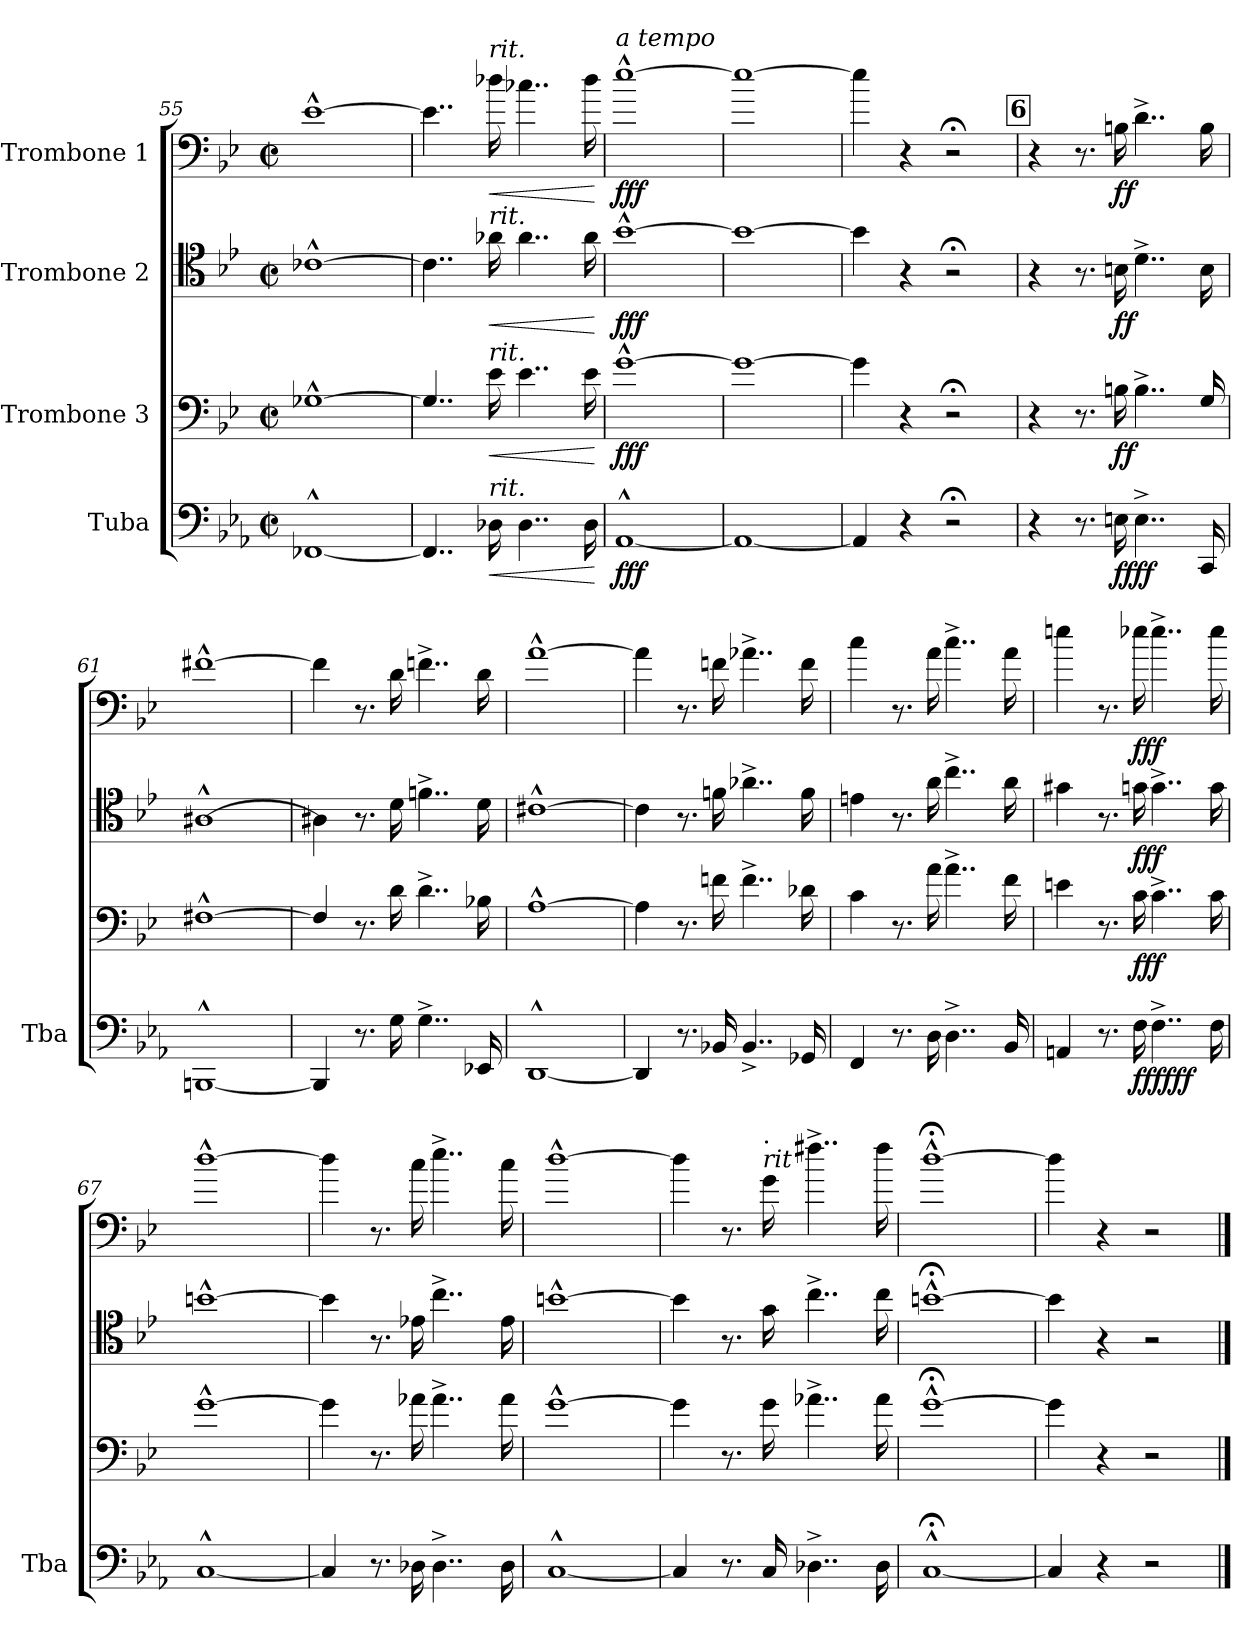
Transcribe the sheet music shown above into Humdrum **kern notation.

**kern	**dynam	**kern	**dynam	**kern	**dynam	**kern	**dynam
*part4	*part4	*part3	*part3	*part2	*part2	*part1	*part1
*staff4	*staff4	*staff3	*staff3	*staff2	*staff2	*staff1	*staff1
*I"Tuba	*	*I"Trombone 3	*	*I"Trombone 2	*	*I"Trombone 1	*
*I'Tba	*	*	*	*	*	*	*
*clefF4	*	*clefF4	*	*clefC4	*	*clefF4	*
*	*	*ITrd4c7	*	*ITrd4c7	*	*ITrd4c7	*
*k[b-e-a-]	*	*k[b-e-a-]	*	*k[b-e-a-]	*	*k[b-e-a-]	*
*M2/2	*	*M2/2	*	*M2/2	*	*M2/2	*
*met(c|)	*	*met(c|)	*	*met(c|)	*	*met(c|)	*
=55	=55	=55	=55	=55	=55	=55	=55
[1FF-X^^	.	[1C-X^^	.	[1F-X^^	.	[1A-^^	.
=56	=56	=56	=56	=56	=56	=56	=56
4..FF-/]	.	4..C-/]	.	4..F-\]	.	4..A-\]	.
*	*	*	*	*	*	*MM128	*
!	!	!	!	!	!	!LO:TX:a:i:t=rit.	!
!	!	!	!	!LO:TX:a:i:t=rit.	!	!	!
!	!	!LO:TX:a:i:t=rit.	!	!	!	!	!
!LO:TX:a:i:t=rit.	!	!	!	!	!	!	!
!	!LO:HP:b	!	!LO:HP:b	!	!LO:HP:b	!	!LO:HP:b
16D-X\	<	16A-\	<	16d-X\	<	16g-X\	<
*	*	*	*	*	*	*MM140	*
4..D-\	.	4..A-\	.	4..d-\	.	4..f-X\	.
*	*	*	*	*	*	*MM100	*
16D-\	.	16A-\	.	16d-\	.	16g-\	.
.	[	.	[	.	[	.	[
=57	=57	=57	=57	=57	=57	=57	=57
*	*	*	*	*	*	*MM156	*
!	!	!	!	!	!	!LO:TX:a:i:t=a tempo	!
!	!LO:DY:b	!	!LO:DY:b	!	!LO:DY:b	!	!LO:DY:b
[1AA-^^	fff	[1c^^	fff	[1e-^^	fff	[1a-^^	fff
=58	=58	=58	=58	=58	=58	=58	=58
1AA-_	.	1c_	.	1e-_	.	1a-_	.
=59	=59	=59	=59	=59	=59	=59	=59
4AA-/]	.	4c\]	.	4e-\]	.	4a-\]	.
4r	.	4r	.	4r	.	4r	.
2r;<	.	2r;<	.	2r;<	.	2r;<	.
!!LO:REH:place=s1:a:B:fs=14:t=6
=60	=60	=60	=60	=60	=60	=60	=60
4r	.	4r	.	4r	.	4r	.
8.r	.	8.r	.	8.r	.	8.r	.
!	!LO:DY:b	!	!	!	!	!	!
!	!LO:DY:n=1:b	!	!LO:DY:b	!	!LO:DY:b	!	!LO:DY:b
16En\	ff ff	16En\	ff	16En\	ff	16En\	ff
4..E^\	.	4..E^\	.	4..G^\	.	4..G^\	.
16CC/	.	16C/	.	16E\	.	16E\	.
=61	=61	=61	=61	=61	=61	=61	=61
[1BBBn^^	.	[1BBn^^	.	[1D#X^^	.	[1Bn^^	.
=62	=62	=62	=62	=62	=62	=62	=62
4BBB/]	.	4BB/]	.	4D#X\]	.	4B\]	.
8.r	.	8.r	.	8.r	.	8.r	.
16G\	.	16G\	.	16G\	.	16G\	.
4..G^\	.	4..G^\	.	4..B-X^\	.	4..B-X^\	.
16EE-X/	.	16E-X\	.	16G\	.	16G\	.
=63	=63	=63	=63	=63	=63	=63	=63
[1DD^^	.	[1D^^	.	[1F#X^^	.	[1d^^	.
=64	=64	=64	=64	=64	=64	=64	=64
4DD/]	.	4D\]	.	4F#\]	.	4d\]	.
8.r	.	8.r	.	8.r	.	8.r	.
16BB-X/	.	16B-X\	.	16B-X\	.	16B-X\	.
4..BB-^/	.	4..B-^\	.	4..d-X^\	.	4..d-X^\	.
16GG-X/	.	16G-X\	.	16B-\	.	16B-\	.
!!LO:LB:g=z
=65	=65	=65	=65	=65	=65	=65	=65
4FF/	.	4F\	.	4An\	.	4f\	.
8.r	.	8.r	.	8.r	.	8.r	.
16D\	.	16d\	.	16d\	.	16d\	.
4..D^\	.	4..d^\	.	4..f^\	.	4..f^\	.
16BB-/	.	16B-\	.	16d\	.	16d\	.
=66	=66	=66	=66	=66	=66	=66	=66
4AAn/	.	4An\	.	4c#X\	.	4an\	.
8.r	.	8.r	.	8.r	.	8.r	.
!	!LO:DY:b	!	!	!	!	!	!
!	!LO:DY:n=1:b	!	!LO:DY:b	!	!LO:DY:b	!	!LO:DY:b
16F\	fff fff	16F\	fff	16cn\	fff	16a-X\	fff
4..F^\	.	4..F^\	.	4..c^\	.	4..a-^\	.
16F\	.	16F\	.	16c\	.	16a-\	.
=67	=67	=67	=67	=67	=67	=67	=67
[1C^^	.	[1c^^	.	[1en^^	.	[1g^^	.
=68	=68	=68	=68	=68	=68	=68	=68
4C/]	.	4c\]	.	4e\]	.	4g\]	.
8.r	.	8.r	.	8.r	.	8.r	.
16D-X\	.	16d-X\	.	16A-X\	.	16f\	.
4..D-^\	.	4..d-^\	.	4..f^\	.	4..a-^\	.
16D-\	.	16d-\	.	16A-\	.	16f\	.
=69	=69	=69	=69	=69	=69	=69	=69
[1C^^	.	[1c^^	.	[1en^^	.	[1g^^	.
=70	=70	=70	=70	=70	=70	=70	=70
4C/]	.	4c\]	.	4e\]	.	4g\]	.
8.r	.	8.r	.	8.r	.	8.r	.
*	*	*	*	*	*	*MM116	*
!	!	!	!	!	!	!LO:TX:a:i:t=rit	!
!	!	!	!	!	!	!LO:TX:a:t=.	!
16C/	.	16c\	.	16c\	.	16c\	.
*	*	*	*	*	*	*MM128	*
4..D-X^\	.	4..d-X^\	.	4..f^\	.	4..bn^\	.
*	*	*	*	*	*	*MM88	*
16D-\	.	16d-\	.	16f\	.	16b\	.
=71	=71	=71	=71	=71	=71	=71	=71
[1C;<^^	.	[1c;<^^	.	[1en;<^^	.	[1g;<^^	.
=72	=72	=72	=72	=72	=72	=72	=72
4C/]	.	4c\]	.	4e\]	.	4g\]	.
4r	.	4r	.	4r	.	4r	.
2r	.	2r	.	2r	.	2r	.
==	==	==	==	==	==	==	==
*-	*-	*-	*-	*-	*-	*-	*-
